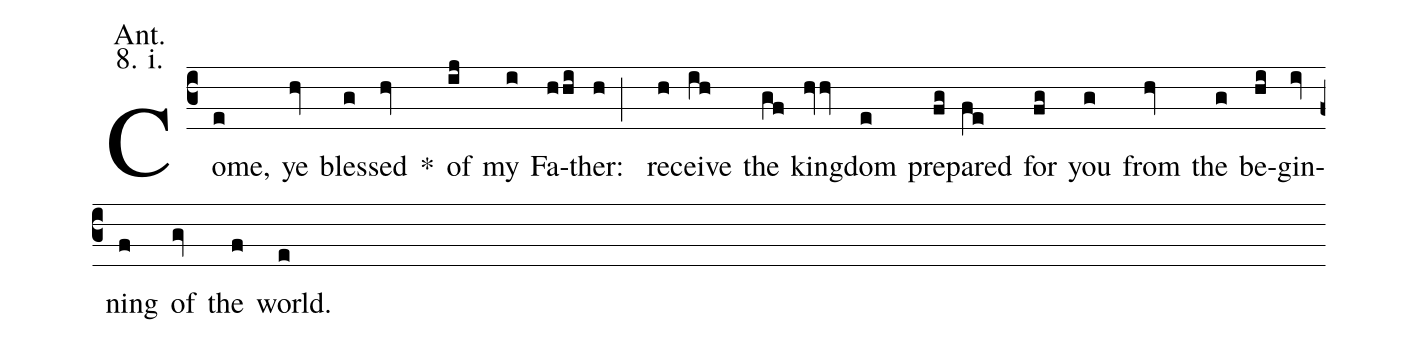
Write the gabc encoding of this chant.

annotation: Ant.;
annotation: 8. i.;
%%
(c3) Come,(e) ye(hv) bles(g)sed(hv) <sp>*</sp>() of(ij) my(i) Fa(hhi)ther:(h;) re(h)ceive(ih) the(gf) king(hvv)dom(e) pre(fg)pared(fe) for(fg) you(g) from(hv) the(g) be(hi)gin(iv)ning(f) of(gv) the(f) world.(e)
